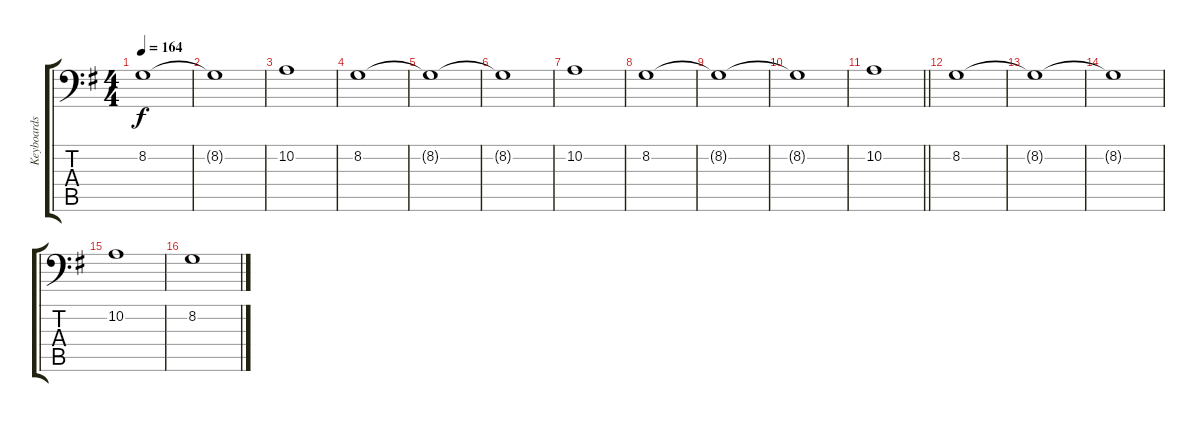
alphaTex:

\track ("Keyboards" "Keyboards") {instrument stringensemble1}
\staff {score tabs}
\tuning (E3 B2 G2 D2 A1 E1) {hide}
\ts (4 4)
\tempo 164
\clef f4
\ks eminor
8.2{t}.1{dy f} |
8.2{t}.1 |
10.2.1 |
8.2.1 |
8.2{t}.1 |
8.2{t}.1 |
10.2.1 |
8.2.1 |
8.2{t}.1 |
8.2{t}.1 |
\barLineRight lightlight
10.2.1 |
8.2.1 |
8.2{t}.1 |
8.2{t}.1 |
10.2.1 |
8.2.1
